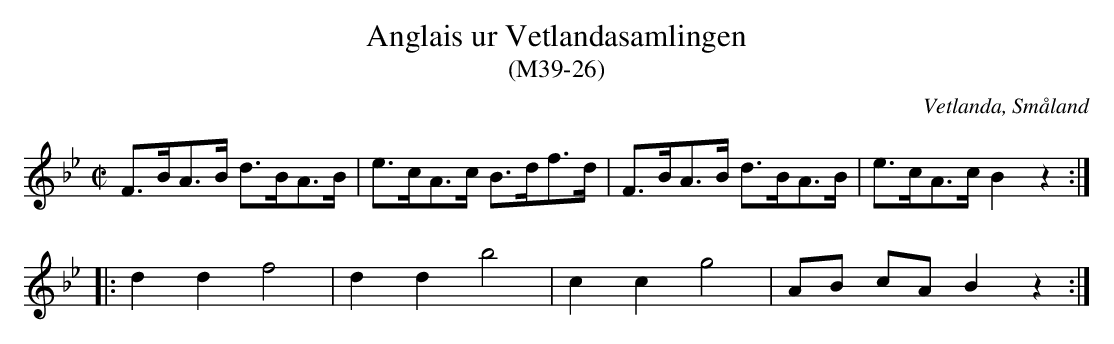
X:1
T:Anglais ur Vetlandasamlingen
T:(M39-26)
O:Vetlanda, Småland
M:C|
L:1/8
K:Bb
F>BA>B d>BA>B|e>cA>c B>df>d|F>BA>B d>BA>B|e>cA>c B2z2:|
|:d2 d2 f4|d2 d2 b4|c2 c2 g4|AB cA B2z2:|
